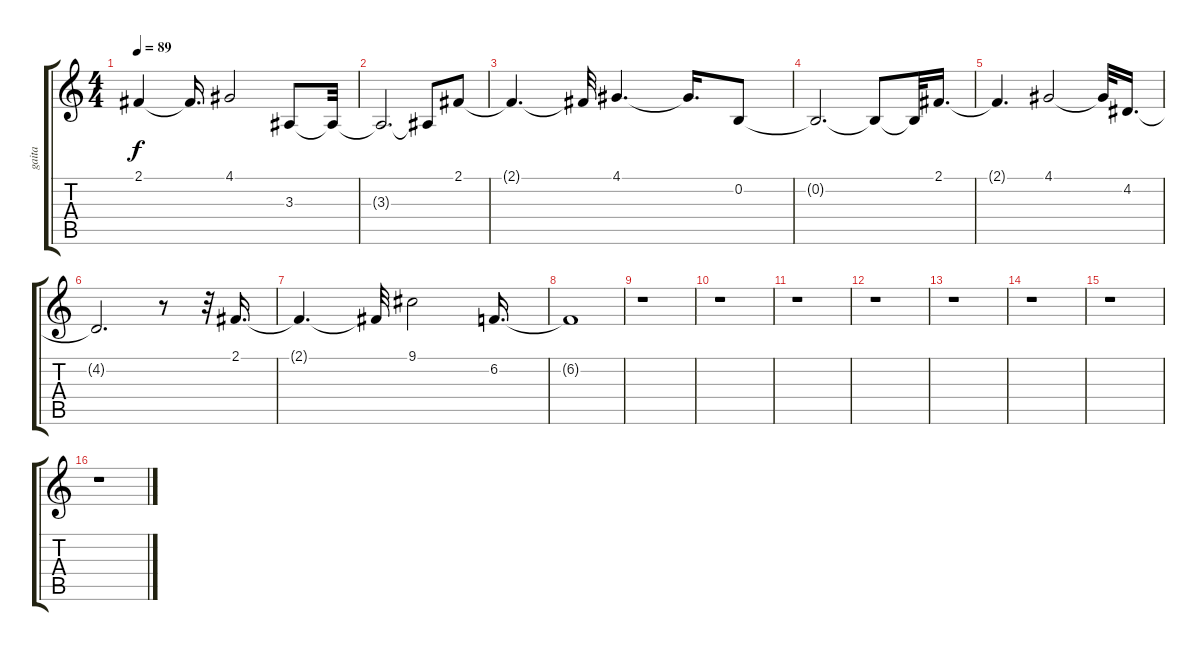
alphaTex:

\track ("gaita" "gaita") {instrument fx6goblins}
\staff {score tabs}
\tuning (E4 B3 G3 D3 A2 E2) {hide}
\ts (4 4)
\tempo 89
\clef g2
\ks c
2.1{t}.4{dy f} 2.1{t}.16{d} 4.1.2 3.3.8 3.3{t}.32 |
3.3{t}.2{d} 3.3{t}.8 2.1.8 |
2.1{t}.4{d} 2.1{t}.32 4.1.4{d} 4.1{t}.16{d} 0.2.8 |
0.2{t}.2{d} 0.2{t}.8 0.2{t}.32 2.1.16{d} |
2.1{t}.4{d} 4.1.2 4.1{t}.32 4.2.16{d} |
4.2{t}.2{d} r.8 r.32 2.1.16{d} |
2.1{t}.4{d} 2.1{t}.32 9.1.2 6.2.16{d} |
6.2{t}.1 |
r.1 |
r.1 |
r.1 |
r.1 |
r.1 |
r.1 |
r.1 |
r.1
